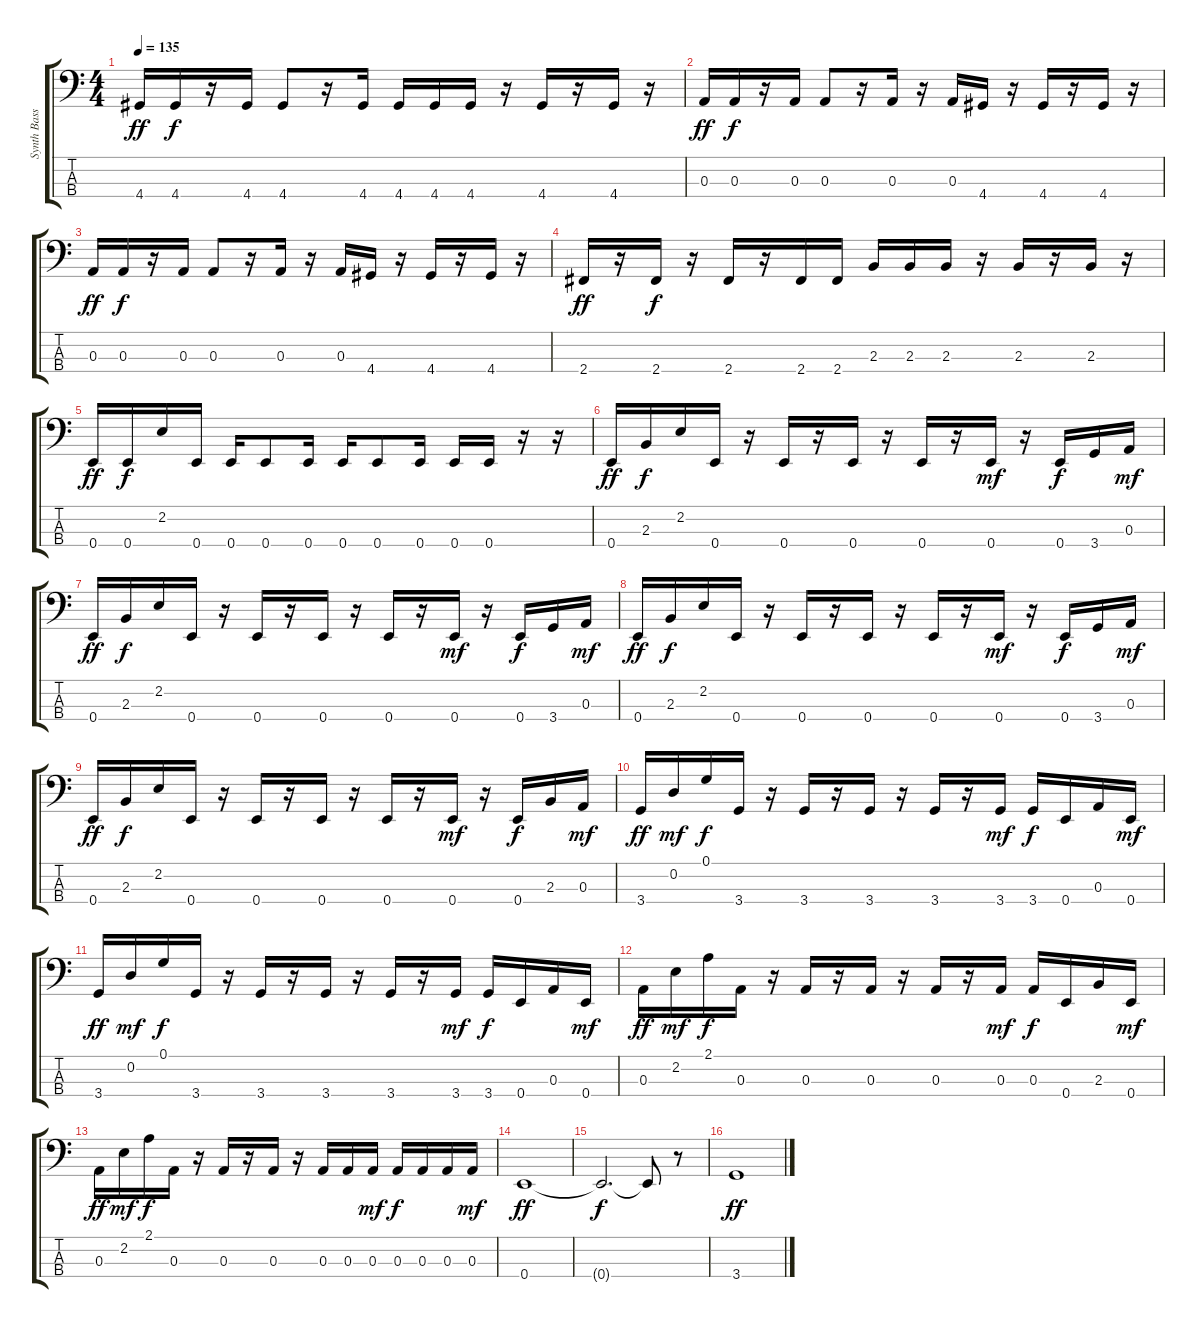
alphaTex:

\track ("Synth Bass                          " "Synth Bass") {instrument synthbass2}
\staff {score tabs}
\tuning (G2 D2 A1 E1) {hide}
\ts (4 4)
\tempo 135
\clef f4
\ks c
4.4.16{dy ff} 4.4.16{dy f} r.16 4.4.16 4.4.8 r.16 4.4.16 4.4.16 4.4.16 4.4.16 r.16 4.4.16 r.16 4.4.16 r.16 |
0.3.16{dy ff} 0.3.16{dy f} r.16 0.3.16 0.3.8 r.16 0.3.16 r.16 0.3.16 4.4.16 r.16 4.4.16 r.16 4.4.16 r.16 |
0.3.16{dy ff} 0.3.16{dy f} r.16 0.3.16 0.3.8 r.16 0.3.16 r.16 0.3.16 4.4.16 r.16 4.4.16 r.16 4.4.16 r.16 |
2.4.16{dy ff} r.16 2.4.16{dy f} r.16 2.4.16 r.16 2.4.16 2.4.16 2.3.16 2.3.16 2.3.16 r.16 2.3.16 r.16 2.3.16 r.16 |
0.4.16{dy ff} 0.4.16{dy f} 2.2.16 0.4.16 0.4.16 0.4.8 0.4.16 0.4.16 0.4.8 0.4.16 0.4.16 0.4.16 r.16 r.16 |
0.4.16{dy ff} 2.3.16{dy f} 2.2.16 0.4.16 r.16 0.4.16 r.16 0.4.16 r.16 0.4.16 r.16 0.4.16{dy mf} r.16 0.4.16{dy f} 3.4.16 0.3.16{dy mf} |
0.4.16{dy ff} 2.3.16{dy f} 2.2.16 0.4.16 r.16 0.4.16 r.16 0.4.16 r.16 0.4.16 r.16 0.4.16{dy mf} r.16 0.4.16{dy f} 3.4.16 0.3.16{dy mf} |
0.4.16{dy ff} 2.3.16{dy f} 2.2.16 0.4.16 r.16 0.4.16 r.16 0.4.16 r.16 0.4.16 r.16 0.4.16{dy mf} r.16 0.4.16{dy f} 3.4.16 0.3.16{dy mf} |
0.4.16{dy ff} 2.3.16{dy f} 2.2.16 0.4.16 r.16 0.4.16 r.16 0.4.16 r.16 0.4.16 r.16 0.4.16{dy mf} r.16 0.4.16{dy f} 2.3.16 0.3.16{dy mf} |
3.4.16{dy ff} 0.2.16{dy mf} 0.1.16{dy f} 3.4.16 r.16 3.4.16 r.16 3.4.16 r.16 3.4.16 r.16 3.4.16{dy mf} 3.4.16{dy f} 0.4.16 0.3.16 0.4.16{dy mf} |
3.4.16{dy ff} 0.2.16{dy mf} 0.1.16{dy f} 3.4.16 r.16 3.4.16 r.16 3.4.16 r.16 3.4.16 r.16 3.4.16{dy mf} 3.4.16{dy f} 0.4.16 0.3.16 0.4.16{dy mf} |
0.3.16{dy ff} 2.2.16{dy mf} 2.1.16{dy f} 0.3.16 r.16 0.3.16 r.16 0.3.16 r.16 0.3.16 r.16 0.3.16{dy mf} 0.3.16{dy f} 0.4.16 2.3.16 0.4.16{dy mf} |
0.3.16{dy ff} 2.2.16{dy mf} 2.1.16{dy f} 0.3.16 r.16 0.3.16 r.16 0.3.16 r.16 0.3.16 0.3.16 0.3.16{dy mf} 0.3.16{dy f} 0.3.16 0.3.16 0.3.16{dy mf} |
0.4.1{dy ff} |
0.4{t}.2{d dy f} 0.4{t}.8 r.8 |
3.4.1{dy ff}
